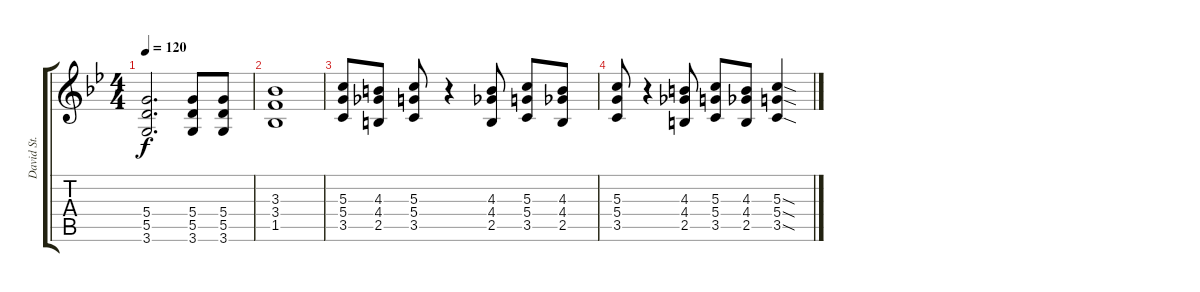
\track ("David St. Hubbins" "David St. ") {instrument overdrivenguitar}
\staff {score tabs}
\tuning (E4 B3 G3 D3 A2 E2) {hide}
\ts (4 4)
\tempo 120
\clef g2
\ks bb
(5.4 5.5 3.6).2{d dy f volume 0} (5.4 5.5 3.6).8 (5.4 5.5 3.6).8 |
(3.3 3.4 1.5).1 |
(5.3 5.4 3.5).8 (4.3 4.4 2.5).8 (5.3 5.4 3.5).8 r.4 (4.3 4.4 2.5).8 (5.3 5.4 3.5).8 (4.3 4.4 2.5).8 |
(5.3 5.4 3.5).8 r.4 (4.3 4.4 2.5).8 (5.3 5.4 3.5).8 (4.3 4.4 2.5).8 (5.3{sod} 5.4{sod} 3.5{sod}).4
